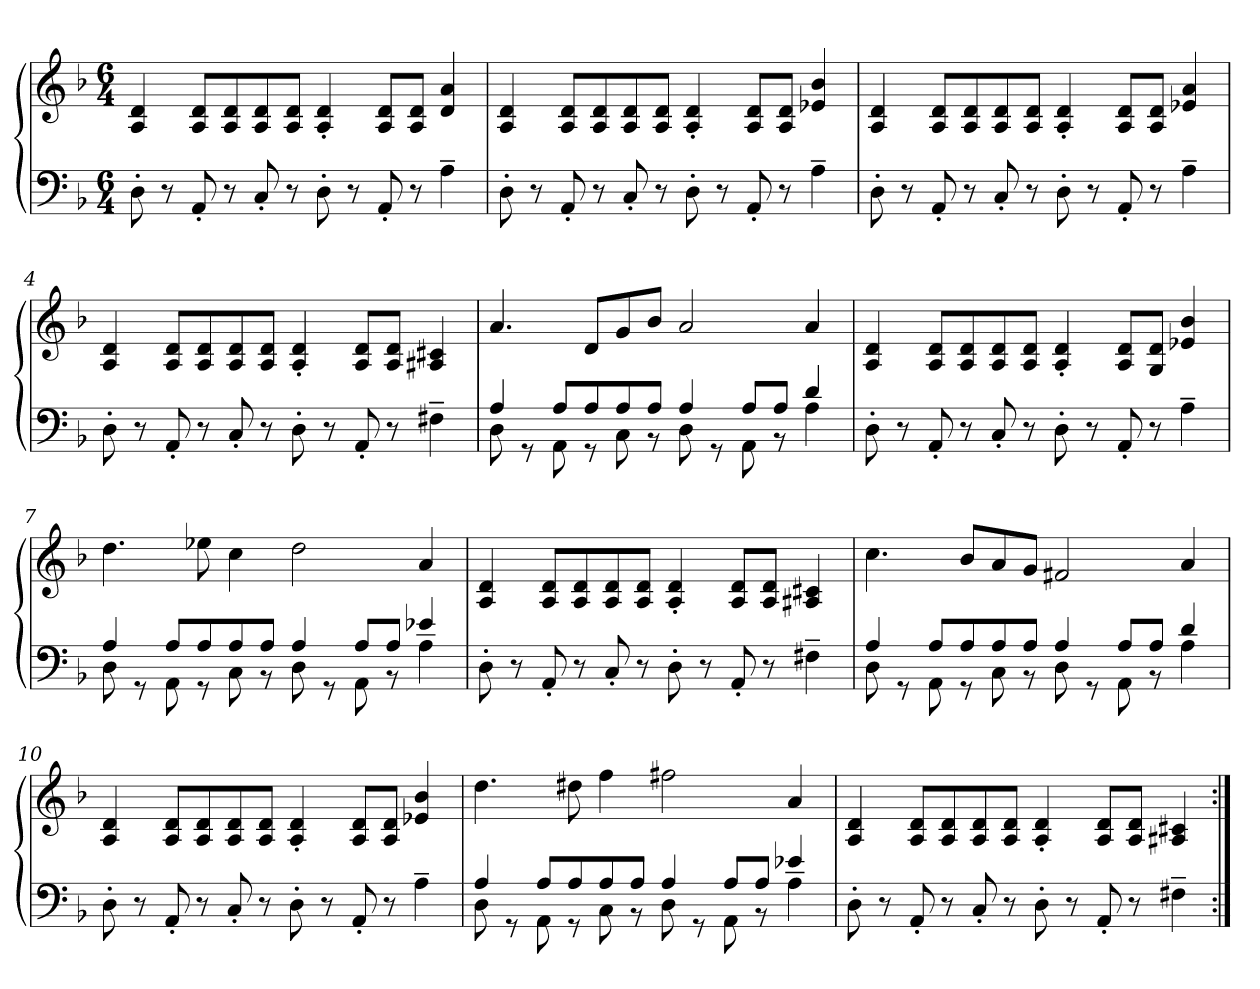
**kern	**kern	**dynam
*part1	*part1	*part1
*staff2	*staff1	*staff1/2
*clefF4	*clefG2	*
*k[b-]	*k[b-]	*
*M6/4	*M6/4	*
=1	=1	=1
!	!	!LO:DY:a
8D'\	4A/ 4d/	M.M. = 150
8r	.	.
8AA'/	8A/ 8d/L	.
8r	8A/ 8d/	.
8C'/	8A/ 8d/	.
8r	8A/ 8d/J	.
8D'\	4A'/ 4d'/	.
8r	.	.
8AA'/	8A/ 8d/L	.
8r	8A/ 8d/J	.
4A~\	4d/ 4a/	.
=2	=2	=2
8D'\	4A/ 4d/	.
8r	.	.
8AA'/	8A/ 8d/L	.
8r	8A/ 8d/	.
8C'/	8A/ 8d/	.
8r	8A/ 8d/J	.
8D'\	4A'/ 4d'/	.
8r	.	.
8AA'/	8A/ 8d/L	.
8r	8A/ 8d/J	.
4A~\	4e-X/ 4b-/	.
=3	=3	=3
8D'\	4A/ 4d/	.
8r	.	.
8AA'/	8A/ 8d/L	.
8r	8A/ 8d/	.
8C'/	8A/ 8d/	.
8r	8A/ 8d/J	.
8D'\	4A'/ 4d'/	.
8r	.	.
8AA'/	8A/ 8d/L	.
8r	8A/ 8d/J	.
4A~\	4e-X/ 4a/	.
!!LO:LB:g=z
=4	=4	=4
8D'\	4A/ 4d/	.
8r	.	.
8AA'/	8A/ 8d/L	.
8r	8A/ 8d/	.
8C'/	8A/ 8d/	.
8r	8A/ 8d/J	.
8D'\	4A'/ 4d'/	.
8r	.	.
8AA'/	8A/ 8d/L	.
8r	8A/ 8d/J	.
4F#X~\	4A#X/ 4c#X/	.
=5	=5	=5
*^	*	*
4A/	8D\	4.a/	.
.	8r	.	.
8A/L	8AA\	.	.
8A/	8r	8d/L	.
8A/	8C\	8g/	.
8A/J	8r	8b-/J	.
4A/	8D\	2a/	.
.	8r	.	.
8A/L	8AA\	.	.
8A/J	8r	.	.
4d/	4A\	4a/	.
*v	*v	*	*
=6	=6	=6
8D'\	4A/ 4d/	.
8r	.	.
8AA'/	8A/ 8d/L	.
8r	8A/ 8d/	.
8C'/	8A/ 8d/	.
8r	8A/ 8d/J	.
8D'\	4A'/ 4d'/	.
8r	.	.
8AA'/	8A/ 8d/L	.
8r	8G/ 8d/J	.
4A~\	4e-X/ 4b-/	.
!!LO:LB:g=z
=7	=7	=7
*^	*	*
4A/	8D\	4.dd\	.
.	8r	.	.
8A/L	8AA\	.	.
8A/	8r	8ee-X\	.
8A/	8C\	4cc\	.
8A/J	8r	.	.
4A/	8D\	2dd\	.
.	8r	.	.
8A/L	8AA\	.	.
8A/J	8r	.	.
4e-X/	4A\	4a/	.
*v	*v	*	*
=8	=8	=8
8D'\	4A/ 4d/	.
8r	.	.
8AA'/	8A/ 8d/L	.
8r	8A/ 8d/	.
8C'/	8A/ 8d/	.
8r	8A/ 8d/J	.
8D'\	4A'/ 4d'/	.
8r	.	.
8AA'/	8A/ 8d/L	.
8r	8A/ 8d/J	.
4F#X~\	4A#X/ 4c#X/	.
=9	=9	=9
*^	*	*
4A/	8D\	4.cc\	.
.	8r	.	.
8A/L	8AA\	.	.
8A/	8r	8b-/L	.
8A/	8C\	8a/	.
8A/J	8r	8g/J	.
4A/	8D\	2f#X/	.
.	8r	.	.
8A/L	8AA\	.	.
8A/J	8r	.	.
4d/	4A\	4a/	.
*v	*v	*	*
!!LO:LB:g=z
=10	=10	=10
8D'\	4A/ 4d/	.
8r	.	.
8AA'/	8A/ 8d/L	.
8r	8A/ 8d/	.
8C'/	8A/ 8d/	.
8r	8A/ 8d/J	.
8D'\	4A'/ 4d'/	.
8r	.	.
8AA'/	8A/ 8d/L	.
8r	8A/ 8d/J	.
4A~\	4e-X/ 4b-/	.
=11	=11	=11
*^	*	*
4A/	8D\	4.dd\	.
.	8r	.	.
8A/L	8AA\	.	.
8A/	8r	8dd#X\	.
8A/	8C\	4ff\	.
8A/J	8r	.	.
4A/	8D\	2ff#X\	.
.	8r	.	.
8A/L	8AA\	.	.
8A/J	8r	.	.
4e-X/	4A\	4a/	.
*v	*v	*	*
=12	=12	=12
8D'\	4A/ 4d/	.
8r	.	.
8AA'/	8A/ 8d/L	.
8r	8A/ 8d/	.
8C'/	8A/ 8d/	.
8r	8A/ 8d/J	.
8D'\	4A'/ 4d'/	.
8r	.	.
8AA'/	8A/ 8d/L	.
8r	8A/ 8d/J	.
4F#X~\	4A#X/ 4c#X/	.
=:|!	=:|!	=:|!
*-	*-	*-
